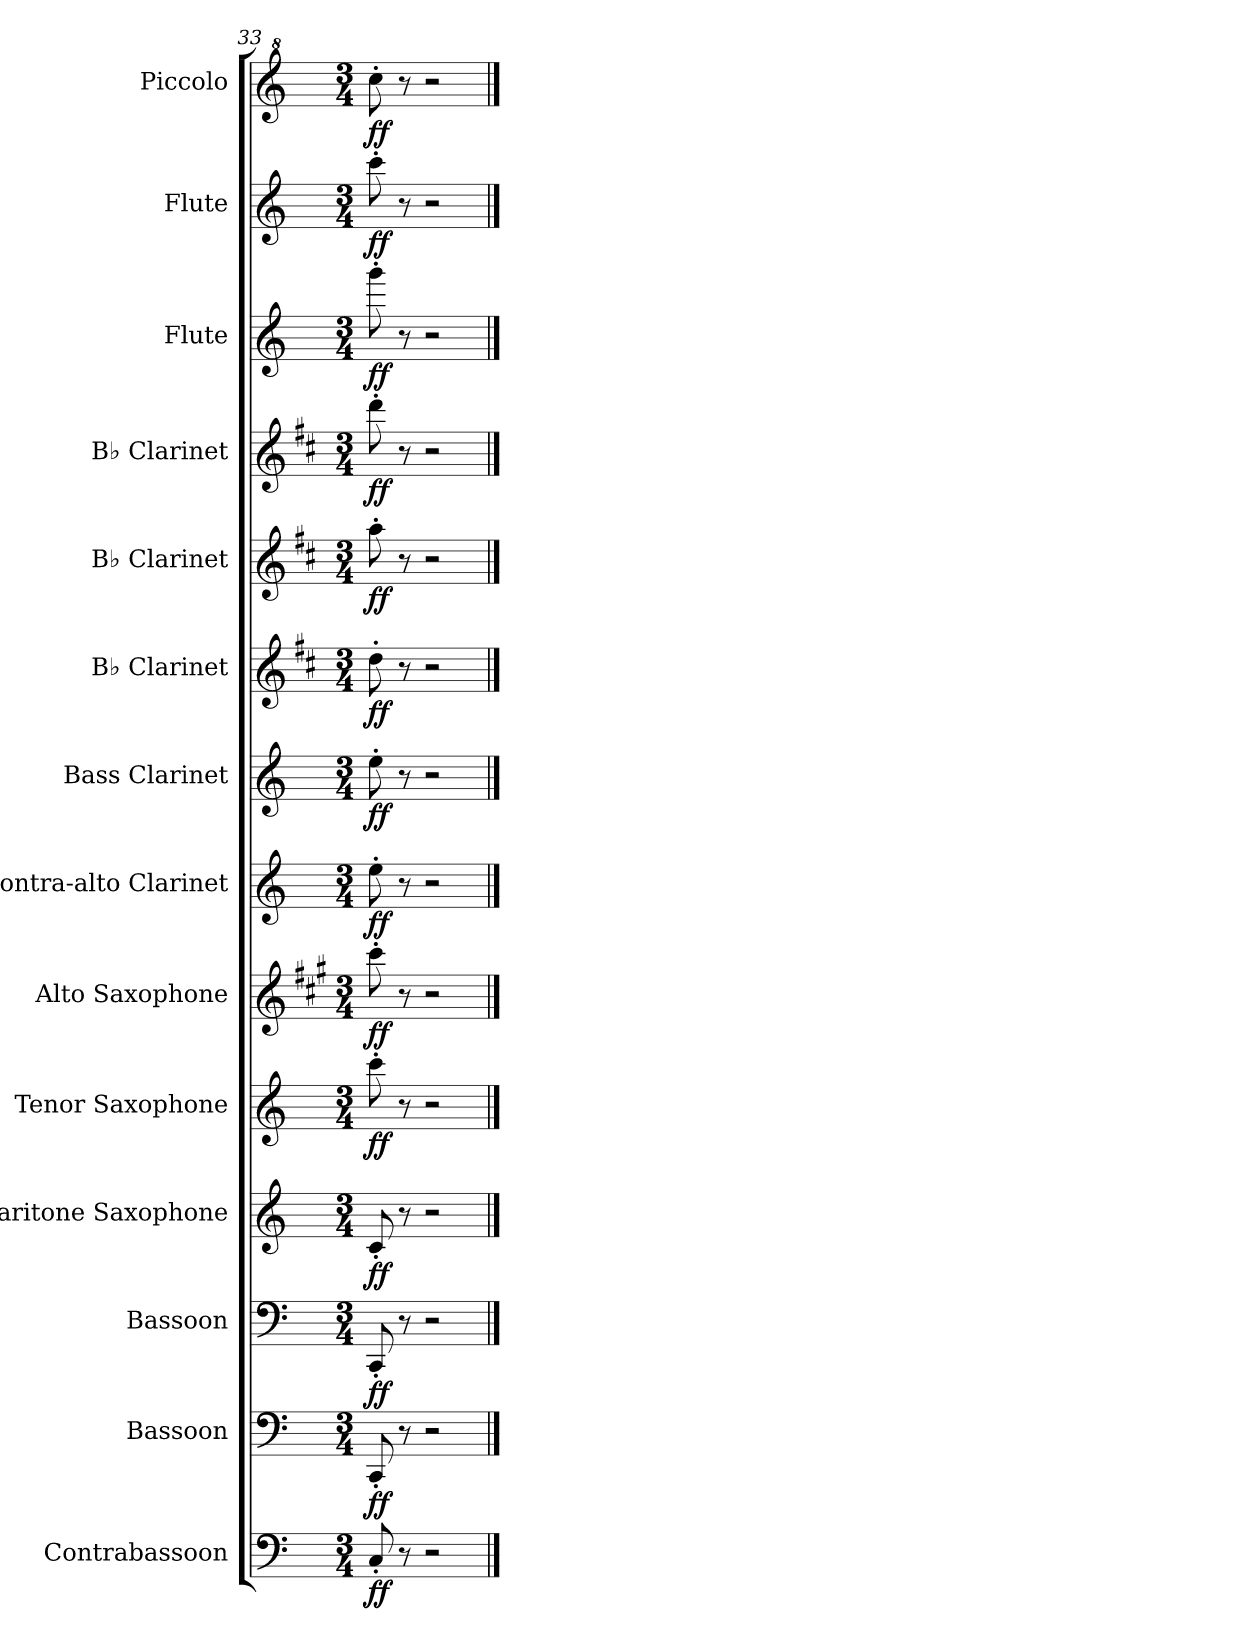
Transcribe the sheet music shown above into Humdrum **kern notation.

**kern	**dynam	**kern	**dynam	**kern	**dynam	**kern	**dynam	**kern	**dynam	**kern	**dynam	**kern	**dynam	**kern	**dynam	**kern	**dynam	**kern	**dynam	**kern	**dynam	**kern	**dynam	**kern	**dynam	**kern	**dynam
*part14	*part14	*part13	*part13	*part12	*part12	*part11	*part11	*part10	*part10	*part9	*part9	*part8	*part8	*part7	*part7	*part6	*part6	*part5	*part5	*part4	*part4	*part3	*part3	*part2	*part2	*part1	*part1
*staff14	*staff14	*staff13	*staff13	*staff12	*staff12	*staff11	*staff11	*staff10	*staff10	*staff9	*staff9	*staff8	*staff8	*staff7	*staff7	*staff6	*staff6	*staff5	*staff5	*staff4	*staff4	*staff3	*staff3	*staff2	*staff2	*staff1	*staff1
*I"Contrabassoon	*	*I"Bassoon	*	*I"Bassoon	*	*I"Baritone Saxophone	*	*I"Tenor Saxophone	*	*I"Alto Saxophone	*	*I"Contra-alto Clarinet	*	*I"Bass Clarinet	*	*I"B♭ Clarinet	*	*I"B♭ Clarinet	*	*I"B♭ Clarinet	*	*I"Flute	*	*I"Flute	*	*I"Piccolo	*
*I'Cbsn.	*	*I'Bsn.	*	*I'Bsn.	*	*I'Bar. Sax.	*	*I'T. Sax.	*	*I'A. Sax.	*	*I'C-a. Cl.	*	*I'B. Cl.	*	*I'B♭ Cl.	*	*I'B♭ Cl.	*	*I'B♭ Cl.	*	*I'Fl.	*	*I'Fl.	*	*I'Picc.	*
*clefF4	*	*clefF4	*	*clefF4	*	*clefG2	*	*clefG2	*	*clefG2	*	*clefG2	*	*clefG2	*	*clefG2	*	*clefG2	*	*clefG2	*	*clefG2	*	*clefG2	*	*clefG^2	*
*ITrd7c12	*	*	*	*	*	*ITrd12c21	*	*ITrd8c14	*	*ITrd5c9	*	*ITrd12c21	*	*ITrd8c14	*	*ITrd1c2	*	*ITrd1c2	*	*ITrd1c2	*	*	*	*	*	*ITrd-7c-12	*
*k[]	*	*k[]	*	*k[]	*	*k[]	*	*k[]	*	*k[]	*	*k[]	*	*k[]	*	*k[]	*	*k[]	*	*k[]	*	*k[]	*	*k[]	*	*k[]	*
*M3/4	*	*M3/4	*	*M3/4	*	*M3/4	*	*M3/4	*	*M3/4	*	*M3/4	*	*M3/4	*	*M3/4	*	*M3/4	*	*M3/4	*	*M3/4	*	*M3/4	*	*M3/4	*
=33	=33	=33	=33	=33	=33	=33	=33	=33	=33	=33	=33	=33	=33	=33	=33	=33	=33	=33	=33	=33	=33	=33	=33	=33	=33	=33	=33
!	!LO:DY:b	!	!LO:DY:b	!	!LO:DY:b	!	!LO:DY:b	!	!LO:DY:b	!	!LO:DY:b	!	!LO:DY:b	!	!LO:DY:b	!	!LO:DY:b	!	!LO:DY:b	!	!LO:DY:b	!	!LO:DY:b	!	!LO:DY:b	!	!LO:DY:b
8CC'/	ff	8CC'/	ff	8CC'/	ff	8C'/	ff	8cc'\	ff	8ee'\	ff	8e'\	ff	8e'\	ff	8cc'\	ff	8gg'\	ff	8ccc'\	ff	8ggg'\	ff	8ccc'\	ff	8cccc'\	ff
8r	.	8r	.	8r	.	8r	.	8r	.	8r	.	8r	.	8r	.	8r	.	8r	.	8r	.	8r	.	8r	.	8r	.
2r	.	2r	.	2r	.	2r	.	2r	.	2r	.	2r	.	2r	.	2r	.	2r	.	2r	.	2r	.	2r	.	2r	.
==	==	==	==	==	==	==	==	==	==	==	==	==	==	==	==	==	==	==	==	==	==	==	==	==	==	==	==
*-	*-	*-	*-	*-	*-	*-	*-	*-	*-	*-	*-	*-	*-	*-	*-	*-	*-	*-	*-	*-	*-	*-	*-	*-	*-	*-	*-
